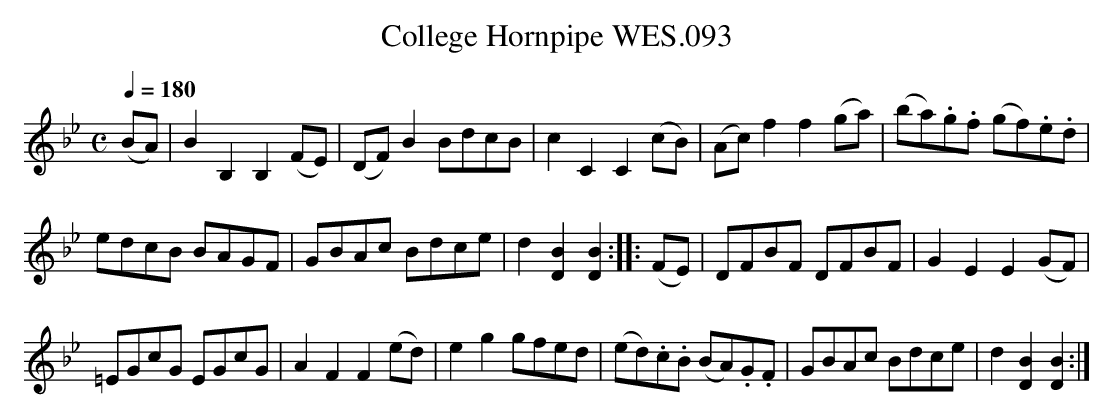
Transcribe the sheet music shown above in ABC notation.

X:1
T:College Hornpipe WES.093
M:C
L:1/8
Q:1/4=180
K:Bb
(BA)|B2B,2B,2(FE)|(DF)B2BdcB|c2C2C2(cB)|(Ac)f2f2 (ga)|(ba).g.f (gf).e.d|
edcB BAGF|GBAc Bdce|d2[B2D2][B2D2]::(FE)|DFBF DFBF|G2E2E2(GF)|
=EGcG EGcG|A2F2F2(ed)|e2g2gfed|(ed).c.B (BA).G.F|GBAc Bdce|d2[B2D2][B2D2] :|
